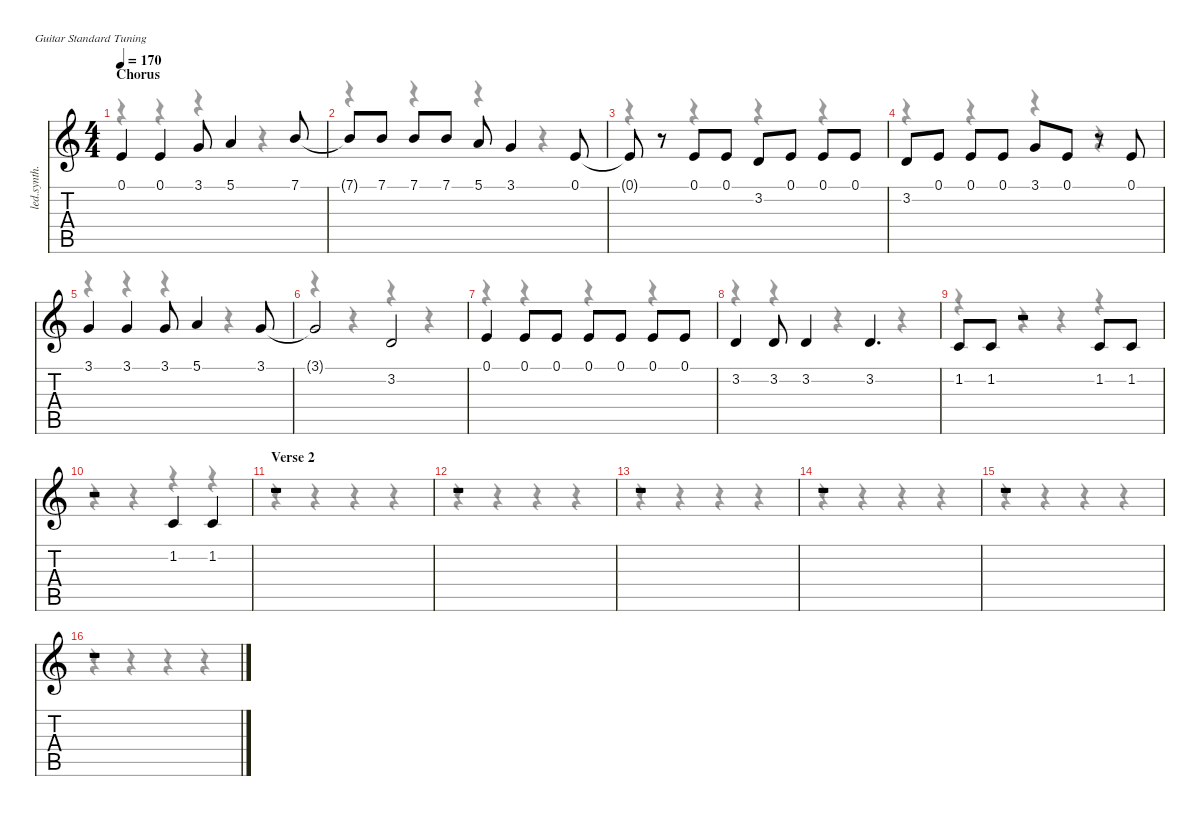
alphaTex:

\defaultSystemsLayout 4
\hideDynamics
\bracketExtendMode nobrackets
\otherSystemsTrackNameOrientation horizontal
\track ("Vocal" "led.synth.") {instrument lead6voice}
\staff {score tabs}
\tuning (E4 B3 G3 D3 A2 E2)
\voice
\ts (4 4)
\section ("" "Chorus")
\tempo 170
\clef g2
\ks c
0.1.4{dy f} 0.1.4 3.1.8 5.1.4 7.1.8 |
7.1{t}.8 7.1.8 7.1.8 7.1.8 5.1.8 3.1.4 0.1.8 |
0.1{t}.8 r.8 0.1.8 0.1.8 3.2.8 0.1.8 0.1.8 0.1.8 |
3.2.8 0.1.8 0.1.8 0.1.8 3.1.8 0.1.8 r.8 0.1.8 |
3.1.4 3.1.4 3.1.8 5.1.4 3.1.8 |
3.1{t}.2 3.2.2 |
0.1.4 0.1.8 0.1.8 0.1.8 0.1.8 0.1.8 0.1.8 |
3.2.4 3.2.8 3.2.4 3.2.4{d} |
1.2.8 1.2.8 r.2 1.2.8 1.2.8 |
r.2 1.2.4 1.2.4 |
\section ("" "Verse 2")
r.1 |
r.1 |
r.1 |
r.1 |
r.1 |
r.1
\voice
\clef g2
\ottava regular
\simile none
\ks c
r.4{dy mf} r.4 r.4 r.4 |
r.4 r.4 r.4 r.4 |
r.4 r.4 r.4 r.4 |
r.4 r.4 r.4 r.4 |
r.4 r.4 r.4 r.4 |
r.4 r.4 r.4 r.4 |
r.4 r.4 r.4 r.4 |
r.4 r.4 r.4 r.4 |
r.4 r.4 r.4 r.4 |
r.4 r.4 r.4 r.4 |
r.4 r.4 r.4 r.4 |
r.4 r.4 r.4 r.4 |
r.4 r.4 r.4 r.4 |
r.4 r.4 r.4 r.4 |
r.4 r.4 r.4 r.4 |
r.4 r.4 r.4 r.4
